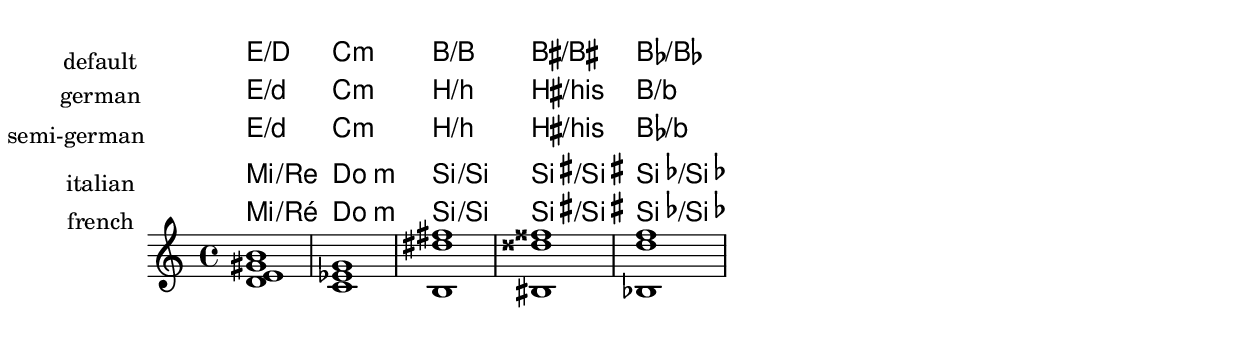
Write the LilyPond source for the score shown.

\version "2.14.0"
\header  {
    texidoc = "@cindex Chord Names German
The english naming of chords (default) can be changed to german 
(@code{\\germanChords} replaces B and Bes to H and B), semi-german
(@code{\\semiGermanChords} replaces B and Bes to H and Bb), italian
(@code{\\italianChords} uses Do Re Mi Fa Sol La Si), or french
(@code{\\frenchChords} replaces Re to Ré).

" }

scm = \chordmode {
    e1/d c:m
    % c/c cis/cis
    % yeah, we get the idea. -hwn
    
    % cisis/cisis ces/ces ceses/ceses
    b/b bis/bis bes/bes
    % beses/beses
} 


\layout {
    ragged-right = ##t 
    \context {\ChordNames \consists Instrument_name_engraver }
}

<<
    \new ChordNames {
	\set instrumentName = #"default"
	\scm
    }
    \new ChordNames {
	\set instrumentName = #"german"
	\germanChords \scm }
    \new ChordNames {
	\set instrumentName = #"semi-german"
	\semiGermanChords \scm }
    \new ChordNames {
	\set instrumentName = #"italian"
	\italianChords \scm }
    \new ChordNames {
	\set instrumentName = #"french"
	\frenchChords \scm }

    \context Voice { \scm }
>>
